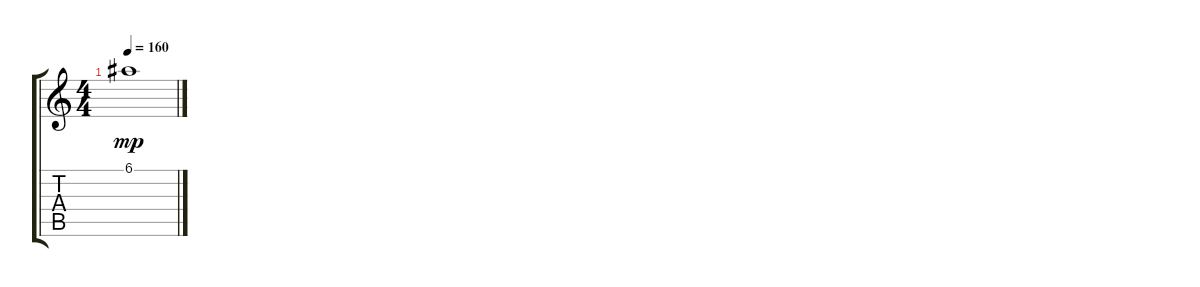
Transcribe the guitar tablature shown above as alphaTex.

\track "" {instrument acousticguitarsteel}
\staff {score tabs}
\tuning (E4 B3 G3 D3 A2 E2) {hide}
\ts (4 4)
\tempo 160
\clef g2
\ks c
6.1.1{dy mp}
